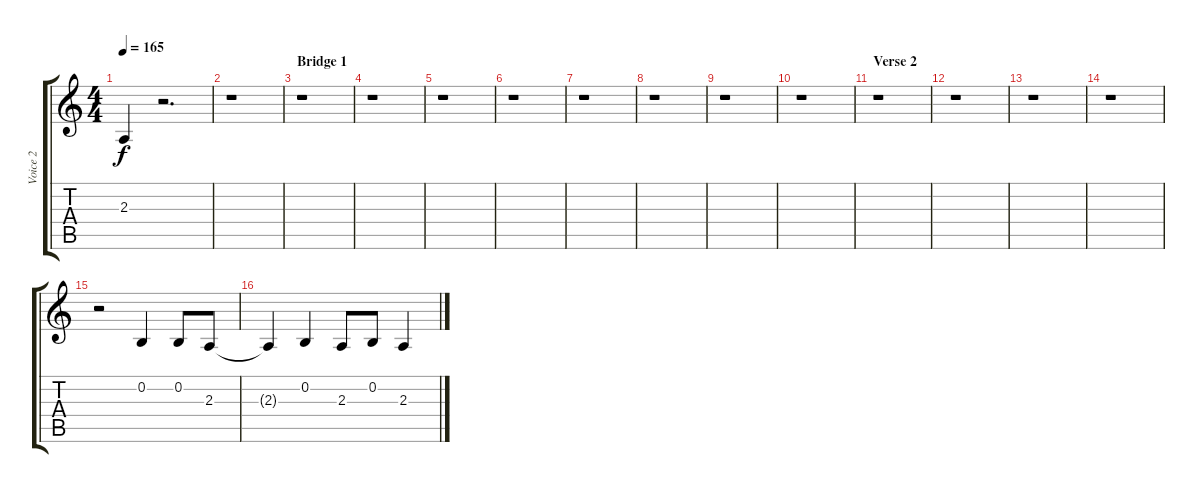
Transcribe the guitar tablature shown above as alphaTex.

\track ("Voice 2" "Voice 2") {instrument cello}
\staff {score tabs}
\tuning (E4 B3 G3 D3 A2 E2) {hide}
\ts (4 4)
\tempo 165
\clef g2
\ks c
2.3{t}.4{dy f} r.2{d} |
r.1 |
\section ("" "Bridge 1")
r.1 |
r.1 |
r.1 |
r.1 |
r.1 |
r.1 |
r.1 |
r.1 |
\section ("" "Verse 2")
r.1 |
r.1 |
r.1 |
r.1 |
r.2 0.2.4 0.2.8 2.3.8 |
2.3{t}.4 0.2.4 2.3.8 0.2.8 2.3.4
